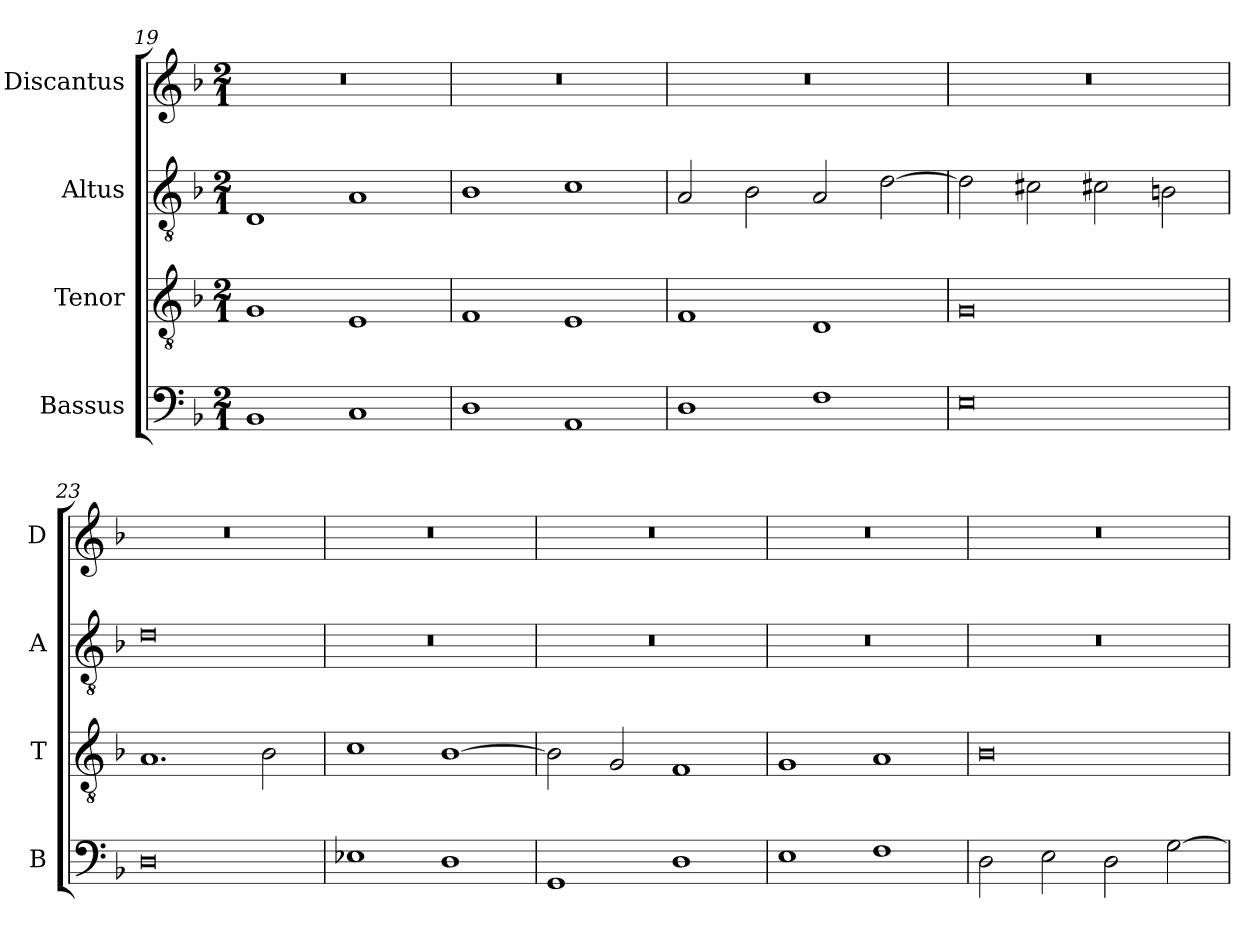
**kern	**kern	**kern	**kern
*part4	*part3	*part2	*part1
*staff4	*staff3	*staff2	*staff1
*I"Bassus	*I"Tenor	*I"Altus	*I"Discantus
*I'B	*I'T	*I'A	*I'D
*clefF4	*clefGv2	*clefGv2	*clefG2
*k[b-]	*k[b-]	*k[b-]	*k[b-]
*M2/1	*M2/1	*M2/1	*M2/1
=19	=19	=19	=19
1BB-	1G	1D	0r
1C	1E	1A	.
=20	=20	=20	=20
1D	1F	1B-	0r
1AA	1E	1c	.
=21	=21	=21	=21
1D	1F	2A/	0r
.	.	2B-\	.
1F	1D	2A/	.
.	.	[2d\	.
=22	=22	=22	=22
0E	0G	2d\]	0r
.	.	2c#X\	.
.	.	2c#X\	.
.	.	2Bn\	.
=23	=23	=23	=23
0D	1.A	0d	0r
.	2B-\	.	.
=24	=24	=24	=24
1E-X	1c	0r	0r
1D	[1B-	.	.
=25	=25	=25	=25
1GG	2B-\]	0r	0r
.	2G/	.	.
1D	1F	.	.
=26	=26	=26	=26
1E	1G	0r	0r
1F	1A	.	.
=27	=27	=27	=27
2D\	0B-	0r	0r
2E\	.	.	.
2D\	.	.	.
[2G\	.	.	.
=	=	=	=
*-	*-	*-	*-
